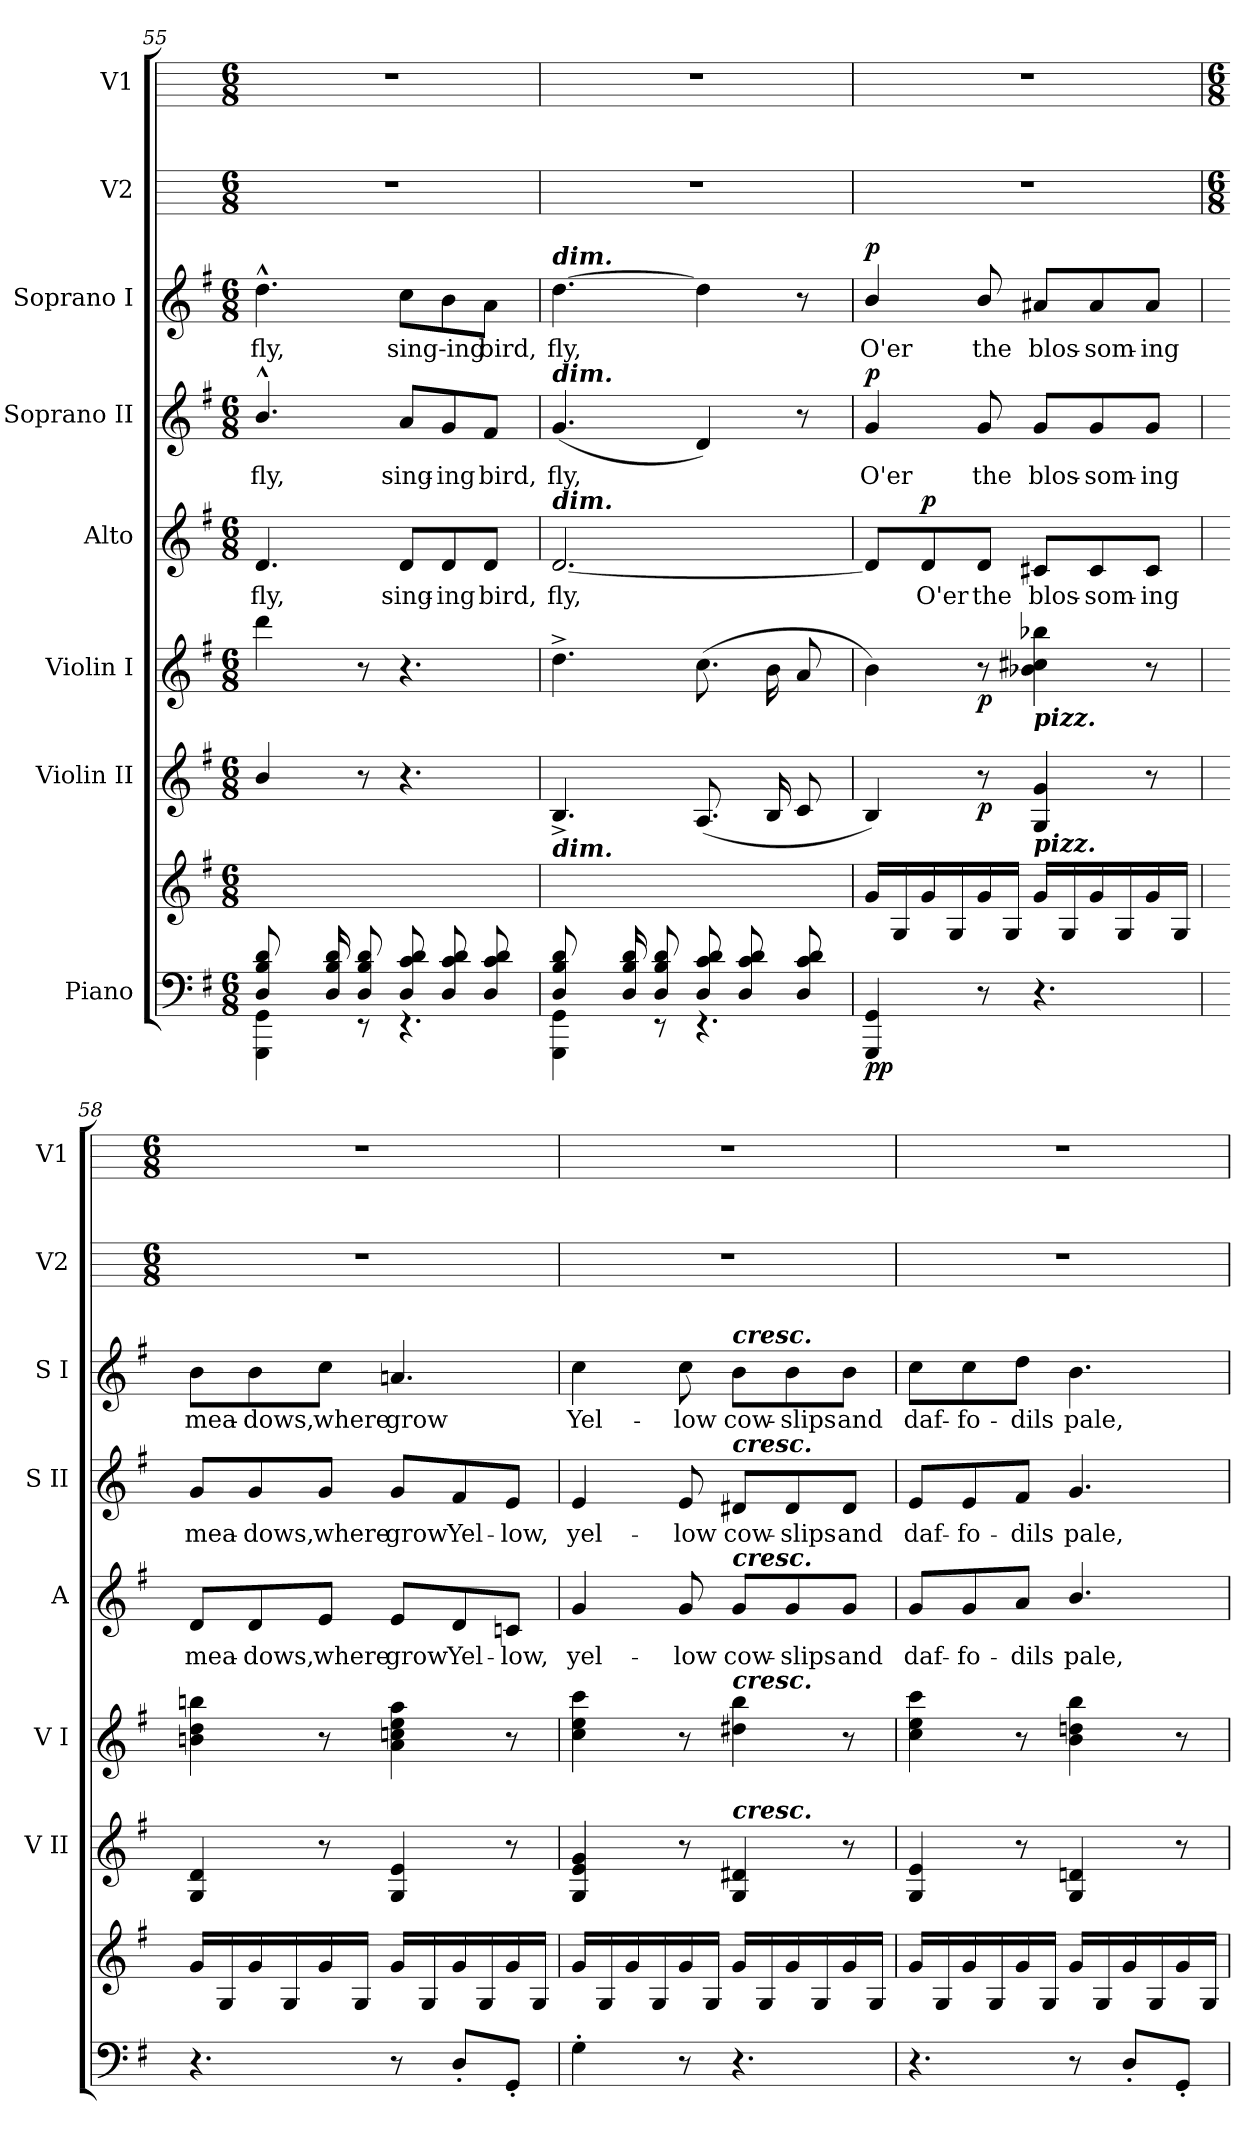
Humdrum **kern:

**kern	**kern	**dynam	**kern	**dynam	**kern	**dynam	**kern	**text	**dynam	**kern	**text	**dynam	**kern	**text	**dynam	**kern	**kern
*part8	*part8	*part8	*part7	*part7	*part6	*part6	*part5	*part5	*part5	*part4	*part4	*part4	*part3	*part3	*part3	*part2	*part1
*staff9	*staff8	*staff8/9	*staff7	*staff7	*staff6	*staff6	*staff5	*staff5	*staff5	*staff4	*staff4	*staff4	*staff3	*staff3	*staff3	*staff2	*staff1
*I"Piano	*	*	*I"Violin II	*	*I"Violin I	*	*I"Alto	*	*	*I"Soprano II	*	*	*I"Soprano I	*	*	*I"V2	*I"V1
*	*	*	*I'V II	*	*I'V I	*	*I'A	*	*	*I'S II	*	*	*I'S I	*	*	*I'V2	*I'V1
!!LO:LB:g=z
*clefF4	*clefG2	*	*clefG2	*	*clefG2	*	*clefG2	*	*	*clefG2	*	*	*clefG2	*	*	*	*
*k[f#]	*k[f#]	*	*k[f#]	*	*k[f#]	*	*k[f#]	*	*	*k[f#]	*	*	*k[f#]	*	*	*	*
*G:	*G:	*	*G:	*	*G:	*	*G:	*	*	*G:	*	*	*G:	*	*	*	*
*M6/8	*M6/8	*	*M6/8	*	*M6/8	*	*M6/8	*	*	*M6/8	*	*	*M6/8	*	*	*M6/8	*M6/8
=55	=55	=55	=55	=55	=55	=55	=55	=55	=55	=55	=55	=55	=55	=55	=55	=55	=55
*^	*	*	*	*	*	*	*	*	*	*	*	*	*	*	*	*	*
!	!	!	!	!	!	!	!	!	!LO:LY:b	!	!	!LO:LY:b	!	!	!LO:LY:b	!	!	!
8D/ 8B/ 8d/	4GGG\ 4GG\	8ryy	.	4b/	.	4ddd	.	4.d	fly,	.	4.b^^/	fly,	.	4.dd^^	fly,	.	2.r	2.r
16ryy	.	16ryy	.	.	.	.	.	.	.	.	.	.	.	.	.	.	.	.
16D/ 16B/ 16d/LL	.	2ryy	.	.	.	.	.	.	.	.	.	.	.	.	.	.	.	.
8D/ 8B/ 8d/J	8r	.	.	8r	.	8r	.	.	.	.	.	.	.	.	.	.	.	.
!	!	!	!	!	!	!	!	!	!LO:LY:b	!	!	!LO:LY:b	!	!	!LO:LY:b	!	!	!
8D/ 8c/ 8d/L	4.r	.	.	4.r	.	4.r	.	8d/L	sing-	.	8a/L	sing-	.	8cc\L	sing-ing	.	.	.
!	!	!	!	!	!	!	!	!	!LO:LY:b	!	!	!LO:LY:b	!	!	!	!	!	!
8D/ 8c/ 8d/	.	.	.	.	.	.	.	8d/	-ing	.	8g/	-ing	.	8b\	.	.	.	.
!	!	!	!	!	!	!	!	!	!LO:LY:b	!	!	!LO:LY:b	!	!	!LO:LY:b	!	!	!
8D/ 8c/ 8d/J	.	.	.	.	.	.	.	8d/J	bird,	.	8f#/J	bird,	.	8a\J	bird,	.	.	.
.	.	16ryy	.	.	.	.	.	.	.	.	.	.	.	.	.	.	.	.
=56	=56	=56	=56	=56	=56	=56	=56	=56	=56	=56	=56	=56	=56	=56	=56	=56	=56	=56
!	!	!	!	!	!	!	!	!	!	!	!	!	!	!LO:TX:a:Bi:t=dim.	!	!	!	!
!	!	!	!	!	!	!	!	!	!	!	!LO:TX:a:Bi:t=dim.	!	!	!	!	!	!	!
!	!	!	!	!	!	!	!	!LO:TX:a:Bi:t=dim.	!	!	!	!	!	!	!	!	!	!
!	!	!LO:TX:a:Bi:t=dim.	!	!	!	!	!	!	!	!	!	!	!	!	!	!	!	!
!	!	!	!	!	!	!	!	!	!LO:LY:b	!	!	!LO:LY:b	!	!	!LO:LY:b	!	!	!
8D/ 8B/ 8d/	4GGG\ 4GG\	8ryy	.	4.B^	.	4.dd^	.	[2.d	fly,	.	(<4.g	fly,	.	[4.dd	fly,	.	2.r	2.r
16ryy	.	16ryy	.	.	.	.	.	.	.	.	.	.	.	.	.	.	.	.
16D/ 16B/ 16d/LL	.	2ryy	.	.	.	.	.	.	.	.	.	.	.	.	.	.	.	.
8D/ 8B/ 8d/J	8r	.	.	.	.	.	.	.	.	.	.	.	.	.	.	.	.	.
8D/ 8c/ 8d/L	4.r	.	.	(<8.AL	.	(>8.ccL	.	.	.	.	4d)	.	.	4dd]	.	.	.	.
8D/ 8c/ 8d/	.	.	.	.	.	.	.	.	.	.	.	.	.	.	.	.	.	.
.	.	.	.	16BL	.	16bL	.	.	.	.	.	.	.	.	.	.	.	.
8D/ 8c/ 8d/J	.	.	.	8cJ	.	8aJ	.	.	.	.	8r	.	.	8r	.	.	.	.
.	.	16ryy	.	.	.	.	.	.	.	.	.	.	.	.	.	.	.	.
*v	*v	*	*	*	*	*	*	*	*	*	*	*	*	*	*	*	*	*
=57	=57	=57	=57	=57	=57	=57	=57	=57	=57	=57	=57	=57	=57	=57	=57	=57	=57
!	!	!LO:DY:b=2	!	!	!	!	!	!	!	!	!LO:LY:b	!	!	!LO:LY:b	!	!	!
!	!	!LO:DY:n=1:b	!	!	!	!	!	!	!	!	!	!LO:DY:b	!	!	!LO:DY:b	!	!
4GGG 4GG	16gLL	p p	4B)	.	4b)	.	8d/L]	.	.	4g	O'er	p	4b/	O'er	p	2.r	2.r
.	16G	.	.	.	.	.	.	.	.	.	.	.	.	.	.	.	.
!	!	!	!	!	!	!	!	!LO:LY:b	!LO:DY:b	!	!	!	!	!	!	!	!
.	16g	.	.	.	.	.	8d/	O'er	p	.	.	.	.	.	.	.	.
.	16G	.	.	.	.	.	.	.	.	.	.	.	.	.	.	.	.
!	!	!	!	!LO:DY:b	!	!LO:DY:b	!	!LO:LY:b	!	!	!LO:LY:b	!	!	!LO:LY:b	!	!	!
8r	16g	.	8r	p	8r	p	8d/J	the	.	8g	the	.	8b/	the	.	.	.
.	16GJJ	.	.	.	.	.	.	.	.	.	.	.	.	.	.	.	.
!	!	!	!	!	!LO:TX:b:Bi:t=pizz.	!	!	!	!	!	!	!	!	!	!	!	!
!	!	!	!LO:TX:b:Bi:t=pizz.	!	!	!	!	!	!	!	!	!	!	!	!	!	!
!	!	!	!	!	!	!	!	!LO:LY:b	!	!	!LO:LY:b	!	!	!LO:LY:b	!	!	!
4.r	16gLL	.	4G 4g	.	4b-X 4cc#X 4bb-X	.	8c#X/L	blos-	.	8g/L	blos-	.	8a#X/L	blos-	.	.	.
.	16G	.	.	.	.	.	.	.	.	.	.	.	.	.	.	.	.
!	!	!	!	!	!	!	!	!LO:LY:b	!	!	!LO:LY:b	!	!	!LO:LY:b	!	!	!
.	16g	.	.	.	.	.	8c#/	-som-	.	8g/	-som-	.	8a#/	-som-	.	.	.
.	16G	.	.	.	.	.	.	.	.	.	.	.	.	.	.	.	.
!	!	!	!	!	!	!	!	!LO:LY:b	!	!	!LO:LY:b	!	!	!LO:LY:b	!	!	!
.	16g	.	8r	.	8r	.	8c#/J	-ing	.	8g/J	-ing	.	8a#/J	-ing	.	.	.
.	16GJJ	.	.	.	.	.	.	.	.	.	.	.	.	.	.	.	.
!!LO:LB:g=z
=58	=58	=58	=58	=58	=58	=58	=58	=58	=58	=58	=58	=58	=58	=58	=58	=58	=58
*	*	*	*	*	*	*	*	*	*	*	*	*	*	*	*	*M6/8	*M6/8
!	!	!	!	!	!	!	!	!LO:LY:b	!	!	!LO:LY:b	!	!	!LO:LY:b	!	!	!
4.r	16gLL	.	4G 4d	.	4bn 4dd 4bbn	.	8d/L	mea-	.	8g/L	mea-	.	8b\L	mea-	.	2.r	2.r
.	16G	.	.	.	.	.	.	.	.	.	.	.	.	.	.	.	.
!	!	!	!	!	!	!	!	!LO:LY:b	!	!	!LO:LY:b	!	!	!LO:LY:b	!	!	!
.	16g	.	.	.	.	.	8d/	-dows,	.	8g/	-dows,	.	8b\	-dows,	.	.	.
.	16G	.	.	.	.	.	.	.	.	.	.	.	.	.	.	.	.
!	!	!	!	!	!	!	!	!LO:LY:b	!	!	!LO:LY:b	!	!	!LO:LY:b	!	!	!
.	16g	.	8r	.	8r	.	8e/J	where	.	8g/J	where	.	8cc\J	where	.	.	.
.	16GJJ	.	.	.	.	.	.	.	.	.	.	.	.	.	.	.	.
!	!	!	!	!	!	!	!	!LO:LY:b	!	!	!LO:LY:b	!	!	!LO:LY:b	!	!	!
8r	16gLL	.	4G 4e	.	4a 4ccn 4ee 4aa	.	8e/L	grow	.	8g/L	grow	.	4.an	grow	.	.	.
.	16G	.	.	.	.	.	.	.	.	.	.	.	.	.	.	.	.
!	!	!	!	!	!	!	!	!LO:LY:b	!	!	!LO:LY:b	!	!	!	!	!	!
8D'L	16g	.	.	.	.	.	8d/	Yel-	.	8f#/	Yel-	.	.	.	.	.	.
.	16G	.	.	.	.	.	.	.	.	.	.	.	.	.	.	.	.
!	!	!	!	!	!	!	!	!LO:LY:b	!	!	!LO:LY:b	!	!	!	!	!	!
8GG'J	16g	.	8r	.	8r	.	8cn/J	-low,	.	8e/J	-low,	.	.	.	.	.	.
.	16GJJ	.	.	.	.	.	.	.	.	.	.	.	.	.	.	.	.
=59	=59	=59	=59	=59	=59	=59	=59	=59	=59	=59	=59	=59	=59	=59	=59	=59	=59
!	!	!	!	!	!	!	!	!LO:LY:b	!	!	!LO:LY:b	!	!	!LO:LY:b	!	!	!
4G'	16gLL	.	4G 4e 4g	.	4cc 4ee 4ccc	.	4g	yel-	.	4e	yel-	.	4cc	Yel-	.	2.r	2.r
.	16G	.	.	.	.	.	.	.	.	.	.	.	.	.	.	.	.
.	16g	.	.	.	.	.	.	.	.	.	.	.	.	.	.	.	.
.	16G	.	.	.	.	.	.	.	.	.	.	.	.	.	.	.	.
!	!	!	!	!	!	!	!	!LO:LY:b	!	!	!LO:LY:b	!	!	!LO:LY:b	!	!	!
8r	16g	.	8r	.	8r	.	8g	-low	.	8e	-low	.	8cc	-low	.	.	.
.	16GJJ	.	.	.	.	.	.	.	.	.	.	.	.	.	.	.	.
!	!	!	!	!	!	!	!	!	!	!	!	!	!LO:TX:a:Bi:t=cresc.	!	!	!	!
!	!	!	!	!	!	!	!	!	!	!LO:TX:a:Bi:t=cresc.	!	!	!	!	!	!	!
!	!	!	!	!	!	!	!LO:TX:a:Bi:t=cresc.	!	!	!	!	!	!	!	!	!	!
!	!	!	!	!	!LO:TX:a:Bi:t=cresc.	!	!	!	!	!	!	!	!	!	!	!	!
!	!	!	!LO:TX:a:Bi:t=cresc.	!	!	!	!	!	!	!	!	!	!	!	!	!	!
!	!	!	!	!	!	!	!	!LO:LY:b	!	!	!LO:LY:b	!	!	!LO:LY:b	!	!	!
4.r	16gLL	.	4G 4d#X	.	4dd#X 4bb	.	8g/L	cow-	.	8d#X/L	cow-	.	8b\L	cow-	.	.	.
.	16G	.	.	.	.	.	.	.	.	.	.	.	.	.	.	.	.
!	!	!	!	!	!	!	!	!LO:LY:b	!	!	!LO:LY:b	!	!	!LO:LY:b	!	!	!
.	16g	.	.	.	.	.	8g/	-slips	.	8d#/	-slips	.	8b\	-slips	.	.	.
.	16G	.	.	.	.	.	.	.	.	.	.	.	.	.	.	.	.
!	!	!	!	!	!	!	!	!LO:LY:b	!	!	!LO:LY:b	!	!	!LO:LY:b	!	!	!
.	16g	.	8r	.	8r	.	8g/J	and	.	8d#/J	and	.	8b\J	and	.	.	.
.	16GJJ	.	.	.	.	.	.	.	.	.	.	.	.	.	.	.	.
=60	=60	=60	=60	=60	=60	=60	=60	=60	=60	=60	=60	=60	=60	=60	=60	=60	=60
!	!	!	!	!	!	!	!	!LO:LY:b	!	!	!LO:LY:b	!	!	!LO:LY:b	!	!	!
4.r	16gLL	.	4G 4e	.	4cc 4ee 4ccc	.	8g/L	daf-	.	8e/L	daf-	.	8cc\L	daf-	.	2.r	2.r
.	16G	.	.	.	.	.	.	.	.	.	.	.	.	.	.	.	.
!	!	!	!	!	!	!	!	!LO:LY:b	!	!	!LO:LY:b	!	!	!LO:LY:b	!	!	!
.	16g	.	.	.	.	.	8g/	-fo-	.	8e/	-fo-	.	8cc\	-fo-	.	.	.
.	16G	.	.	.	.	.	.	.	.	.	.	.	.	.	.	.	.
!	!	!	!	!	!	!	!	!LO:LY:b	!	!	!LO:LY:b	!	!	!LO:LY:b	!	!	!
.	16g	.	8r	.	8r	.	8a/J	-dils	.	8f#/J	-dils	.	8dd\J	-dils	.	.	.
.	16GJJ	.	.	.	.	.	.	.	.	.	.	.	.	.	.	.	.
!	!	!	!	!	!	!	!	!LO:LY:b	!	!	!LO:LY:b	!	!	!LO:LY:b	!	!	!
8r	16gLL	.	4G 4dn	.	4b 4ddn 4bb	.	4.b/	pale,	.	4.g	pale,	.	4.b	pale,	.	.	.
.	16G	.	.	.	.	.	.	.	.	.	.	.	.	.	.	.	.
8D'L	16g	.	.	.	.	.	.	.	.	.	.	.	.	.	.	.	.
.	16G	.	.	.	.	.	.	.	.	.	.	.	.	.	.	.	.
8GG'J	16g	.	8r	.	8r	.	.	.	.	.	.	.	.	.	.	.	.
.	16GJJ	.	.	.	.	.	.	.	.	.	.	.	.	.	.	.	.
=	=	=	=	=	=	=	=	=	=	=	=	=	=	=	=	=	=
*-	*-	*-	*-	*-	*-	*-	*-	*-	*-	*-	*-	*-	*-	*-	*-	*-	*-
